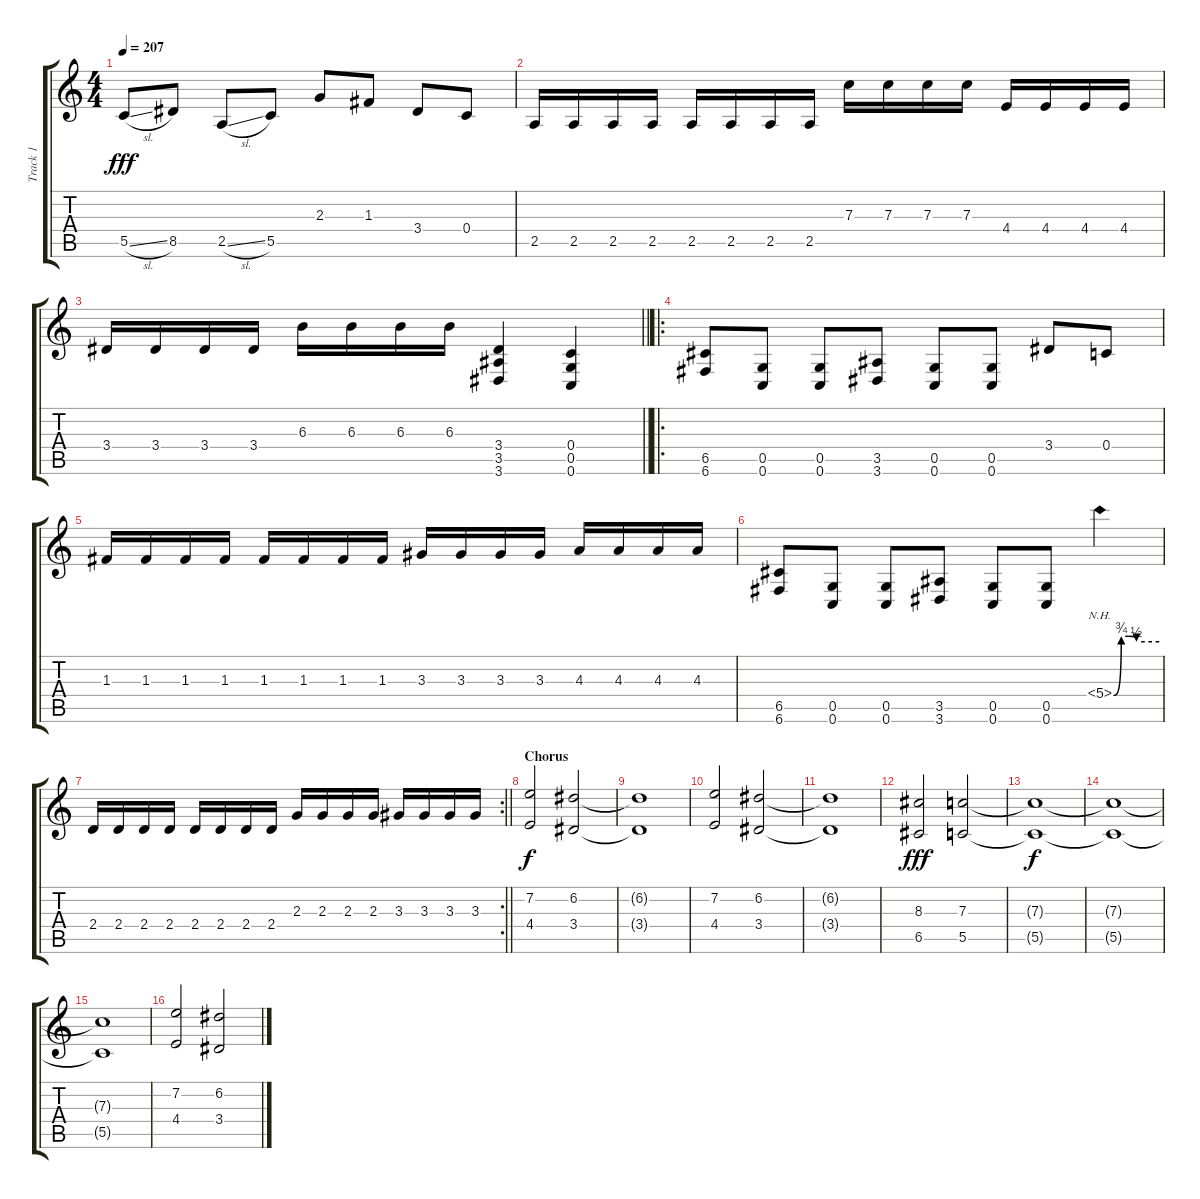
\track ("Track 1" "Track 1") {instrument distortionguitar}
\staff {score tabs}
\tuning (D4 A3 F3 C3 G2 C2) {hide}
\ts (4 4)
\tempo 207
\clef g2
\ks c
5.5{sl}.8{dy fff} 8.5.8 2.5{sl}.8 5.5.8 2.3.8 1.3.8 3.4.8 0.4.8 |
2.5.16 2.5.16 2.5.16 2.5.16 2.5.16 2.5.16 2.5.16 2.5.16 7.3.16 7.3.16 7.3.16 7.3.16 4.4.16 4.4.16 4.4.16 4.4.16 |
\barLineRight lightlight
3.4.16 3.4.16 3.4.16 3.4.16 6.3.16 6.3.16 6.3.16 6.3.16 (3.4 3.5 3.6).4 (0.4 0.5 0.6).4 |
\ro
\section ("" "")
(6.5 6.6).8 (0.5 0.6).8 (0.5 0.6).8 (3.5 3.6).8 (0.5 0.6).8 (0.5 0.6).8 3.4.8 0.4.8 |
1.3.16 1.3.16 1.3.16 1.3.16 1.3.16 1.3.16 1.3.16 1.3.16 3.3.16 3.3.16 3.3.16 3.3.16 4.3.16 4.3.16 4.3.16 4.3.16 |
(6.5 6.6).8 (0.5 0.6).8 (0.5 0.6).8 (3.5 3.6).8 (0.5 0.6).8 (0.5 0.6).8 5.4{be (custom 0 0 10 3 20 3 30 2 60 2) nh}.4 |
\rc 2
\barLineRight lightlight
2.4.16 2.4.16 2.4.16 2.4.16 2.4.16 2.4.16 2.4.16 2.4.16 2.3.16 2.3.16 2.3.16 2.3.16 3.3.16 3.3.16 3.3.16 3.3.16 |
\section ("" "Chorus")
(7.2 4.4).2{dy f} (6.2 3.4).2 |
(6.2{t} 3.4{t}).1 |
(7.2 4.4).2 (6.2 3.4).2 |
(6.2{t} 3.4{t}).1 |
(8.3 6.5).2{dy fff} (7.3 5.5).2 |
(7.3{t} 5.5{t}).1{dy f} |
(7.3{t} 5.5{t}).1 |
(7.3{t} 5.5{t}).1 |
(7.2 4.4).2 (6.2 3.4).2
